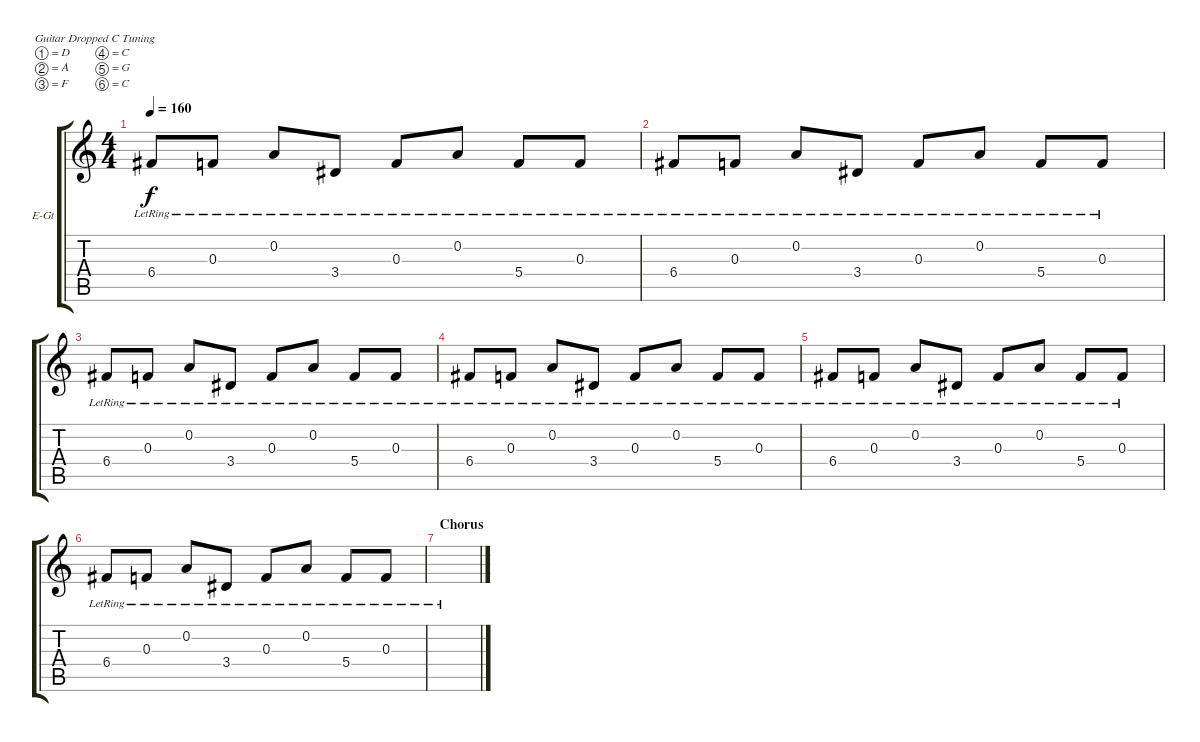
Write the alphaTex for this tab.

\bracketExtendMode groupsimilarinstruments
\firstSystemTrackNameOrientation horizontal
\otherSystemsTrackNameOrientation horizontal
\track ("James Hetfield (Clean)" "E-Gt") {instrument electricguitarclean}
\staff {score tabs}
\tuning (D4 A3 F3 C3 G2 C2)
\ts (4 4)
\tempo 160
\clef g2
\scale
0.333333
\ks c
6.4{lr}.8{dy f} 0.3{lr}.8 0.2{lr}.8 3.4{lr}.8 0.3{lr}.8 0.2{lr}.8 5.4{lr}.8 0.3{lr}.8 |
\scale
0.333333 6.4{lr}.8 0.3{lr}.8 0.2{lr}.8 3.4{lr}.8 0.3{lr}.8 0.2{lr}.8 5.4{lr}.8 0.3{lr}.8 |
\scale
0.333333 6.4{lr}.8 0.3{lr}.8 0.2{lr}.8 3.4{lr}.8 0.3{lr}.8 0.2{lr}.8 5.4{lr}.8 0.3{lr}.8 |
\scale
0.333333 6.4{lr}.8 0.3{lr}.8 0.2{lr}.8 3.4{lr}.8 0.3{lr}.8 0.2{lr}.8 5.4{lr}.8 0.3{lr}.8 |
\scale
0.333333 6.4{lr}.8 0.3{lr}.8 0.2{lr}.8 3.4{lr}.8 0.3{lr}.8 0.2{lr}.8 5.4{lr}.8 0.3{lr}.8 |
\scale
0.333333 6.4{lr}.8 0.3{lr}.8 0.2{lr}.8 3.4{lr}.8 0.3{lr}.8 0.2{lr}.8 5.4{lr}.8 0.3{lr}.8 |
\section ("" "Chorus")
\scale
0.333333 |
\scale
0.333333 |
\scale
0.333333 |
\scale
0.333333 |
\scale
0.333333 |
\scale
0.333333 |
\scale
0.333333 |
\scale
0.333333 |
\scale
0.333333 |
\scale
0.333333
